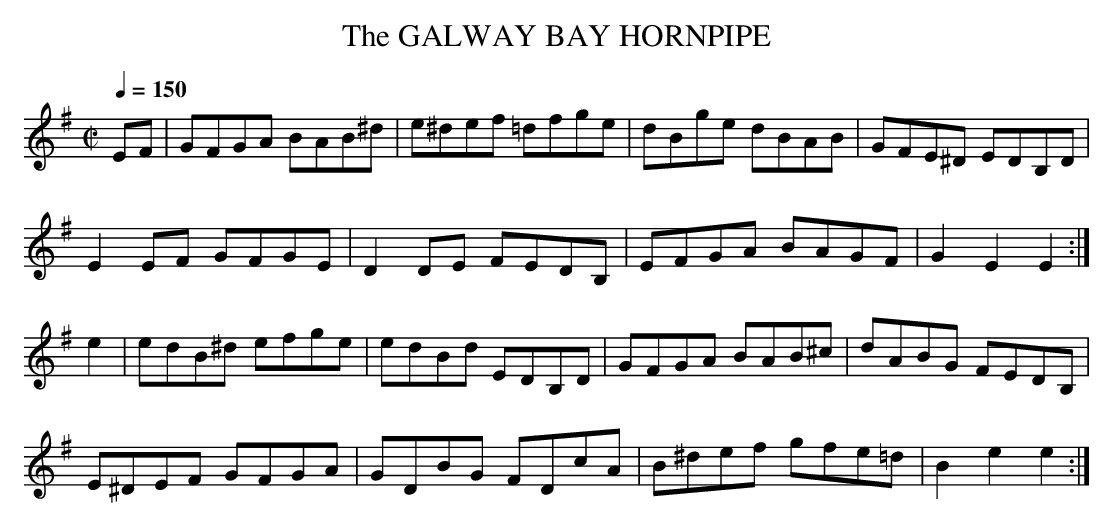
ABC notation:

X:1
T:GALWAY BAY HORNPIPE, The
Q:1/4=150
M:C|
L:1/8
K:Em % source key = Gm
EF|GFGA BAB^d|e^def =dfge|dBge dBAB|GFE^D EDB,D|
E2EF GFGE|D2DE FEDB,|EFGA BAGF|G2E2E2:|
e2|edB^d efge|edBd EDB,D|GFGA BAB^c|dABG FEDB,|
E^DEF GFGA|GDBG FDcA|B^def gfe=d|B2e2e2:|
